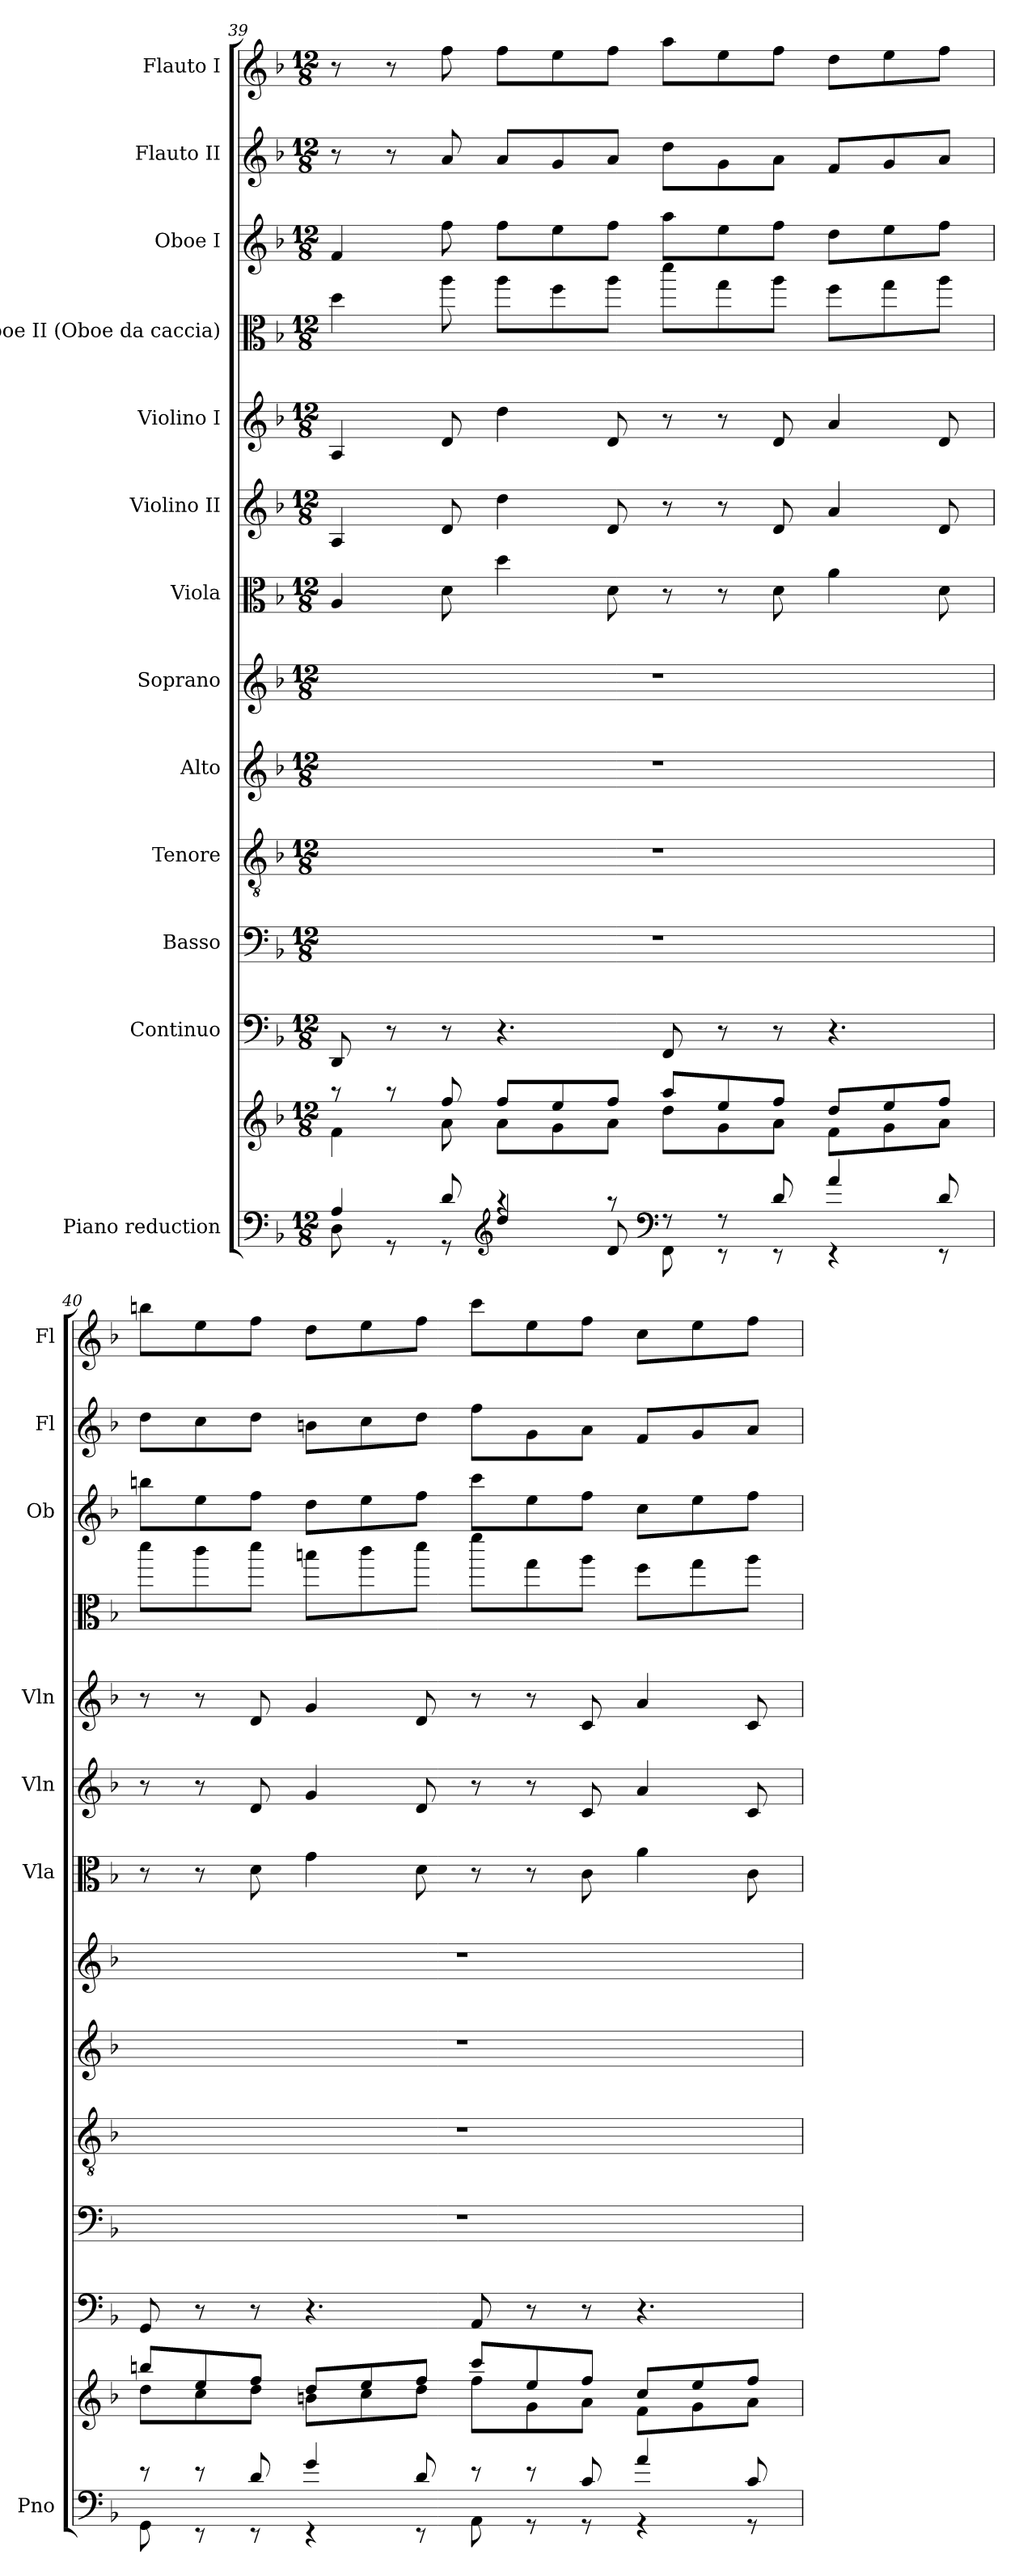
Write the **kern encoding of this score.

**kern	**kern	**kern	**kern	**kern	**kern	**kern	**kern	**kern	**kern	**kern	**kern	**kern	**kern
*part13	*part13	*part12	*part11	*part10	*part9	*part8	*part7	*part6	*part5	*part4	*part3	*part2	*part1
*staff14	*staff13	*staff12	*staff11	*staff10	*staff9	*staff8	*staff7	*staff6	*staff5	*staff4	*staff3	*staff2	*staff1
*I"Piano reduction	*	*I"Continuo	*I"Basso	*I"Tenore	*I"Alto	*I"Soprano	*I"Viola	*I"Violino II	*I"Violino I	*I"Oboe II (Oboe da caccia)	*I"Oboe I	*I"Flauto II	*I"Flauto I
*I'Pno	*	*	*	*	*	*	*I'Vla	*I'Vln	*I'Vln	*	*I'Ob	*I'Fl	*I'Fl
*clefF4	*clefG2	*clefF4	*clefF4	*clefGv2	*clefG2	*clefG2	*clefC3	*clefG2	*clefG2	*clefC3	*clefG2	*clefG2	*clefG2
*	*	*	*	*	*	*	*	*	*	*ITrd12c21	*	*	*
*k[b-]	*k[b-]	*k[b-]	*k[b-]	*k[b-]	*k[b-]	*k[b-]	*k[b-]	*k[b-]	*k[b-]	*k[b-]	*k[b-]	*k[b-]	*k[b-]
*M12/8	*M12/8	*M12/8	*M12/8	*M12/8	*M12/8	*M12/8	*M12/8	*M12/8	*M12/8	*M12/8	*M12/8	*M12/8	*M12/8
=39	=39	=39	=39	=39	=39	=39	=39	=39	=39	=39	=39	=39	=39
*^	*^	*	*	*	*	*	*	*	*	*	*	*	*
4A/	8D\	8r	4f\	8DD/	1.r	1.r	1.r	1.r	4A/	4A/	4A/	4d\	4f/	8r	8r
.	8r	8r	.	8r	.	.	.	.	.	.	.	.	.	8r	8r
8d/	8r	8ff/	8a\	8r	.	.	.	.	8d\	8d/	8d/	8a\	8ff\	8a/	8ff\
*clefG2	*	*	*	*	*	*	*	*	*	*	*	*	*	*	*
4dd/	4raa	8ff/L	8a\L	4.r	.	.	.	.	4dd\	4dd\	4dd\	8a\L	8ff\L	8a/L	8ff\L
.	.	8ee/	8g\	.	.	.	.	.	.	.	.	8f\	8ee\	8g/	8ee\
8d/	8raa	8ff/J	8a\J	.	.	.	.	.	8d\	8d/	8d/	8a\J	8ff\J	8a/J	8ff\J
*clefF4	*	*	*	*	*	*	*	*	*	*	*	*	*	*	*
8r	8FF\	8aa/L	8dd\L	8FF/	.	.	.	.	8r	8r	8r	8dd\L	8aa\L	8dd\L	8aa\L
8r	8r	8ee/	8g\	8r	.	.	.	.	8r	8r	8r	8g\	8ee\	8g\	8ee\
8d/	8r	8ff/J	8a\J	8r	.	.	.	.	8d\	8d/	8d/	8a\J	8ff\J	8a\J	8ff\J
4a/	4r	8dd/L	8f\L	4.r	.	.	.	.	4a\	4a/	4a/	8f\L	8dd\L	8f/L	8dd\L
.	.	8ee/	8g\	.	.	.	.	.	.	.	.	8g\	8ee\	8g/	8ee\
8d/	8r	8ff/J	8a\J	.	.	.	.	.	8d\	8d/	8d/	8a\J	8ff\J	8a/J	8ff\J
=40	=40	=40	=40	=40	=40	=40	=40	=40	=40	=40	=40	=40	=40	=40	=40
8r	8GG\	8bbn/L	8dd\L	8GG/	1.r	1.r	1.r	1.r	8r	8r	8r	8dd\L	8bbn\L	8dd\L	8bbn\L
8r	8r	8ee/	8cc\	8r	.	.	.	.	8r	8r	8r	8cc\	8ee\	8cc\	8ee\
8d/	8r	8ff/J	8dd\J	8r	.	.	.	.	8d\	8d/	8d/	8dd\J	8ff\J	8dd\J	8ff\J
4g/	4r	8dd/L	8bn\L	4.r	.	.	.	.	4g\	4g/	4g/	8bn\L	8dd\L	8bn\L	8dd\L
.	.	8ee/	8cc\	.	.	.	.	.	.	.	.	8cc\	8ee\	8cc\	8ee\
8d/	8r	8ff/J	8dd\J	.	.	.	.	.	8d\	8d/	8d/	8dd\J	8ff\J	8dd\J	8ff\J
8r	8AA\	8ccc/L	8ff\L	8AA/	.	.	.	.	8r	8r	8r	8ff\L	8ccc\L	8ff\L	8ccc\L
8r	8r	8ee/	8g\	8r	.	.	.	.	8r	8r	8r	8g\	8ee\	8g\	8ee\
8c/	8r	8ff/J	8a\J	8r	.	.	.	.	8c\	8c/	8c/	8a\J	8ff\J	8a\J	8ff\J
4a/	4r	8cc/L	8f\L	4.r	.	.	.	.	4a\	4a/	4a/	8f\L	8cc\L	8f/L	8cc\L
.	.	8ee/	8g\	.	.	.	.	.	.	.	.	8g\	8ee\	8g/	8ee\
8c/	8r	8ff/J	8a\J	.	.	.	.	.	8c\	8c/	8c/	8a\J	8ff\J	8a/J	8ff\J
*v	*v	*	*	*	*	*	*	*	*	*	*	*	*	*	*
*	*v	*v	*	*	*	*	*	*	*	*	*	*	*	*
=	=	=	=	=	=	=	=	=	=	=	=	=	=
*-	*-	*-	*-	*-	*-	*-	*-	*-	*-	*-	*-	*-	*-
